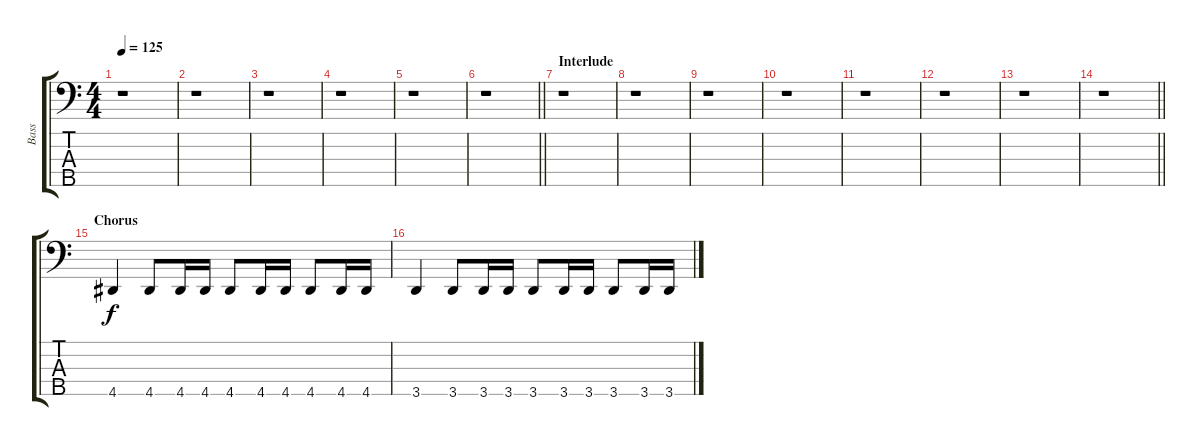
\track ("Bass" "Bass") {instrument electricbassfinger}
\staff {score tabs}
\tuning (G2 D2 A1 E1 B0) {hide}
\ts (4 4)
\tempo 125
\clef f4
\ks c
r.1{dy f} |
r.1 |
r.1 |
r.1 |
r.1 |
\barLineRight lightlight
r.1 |
\section ("" "Interlude ")
r.1 |
r.1 |
r.1 |
r.1 |
r.1 |
r.1 |
r.1 |
\barLineRight lightlight
r.1 |
\section ("" "Chorus ")
4.5.4 4.5.8 4.5.16 4.5.16 4.5.8 4.5.16 4.5.16 4.5.8 4.5.16 4.5.16 |
3.5.4 3.5.8 3.5.16 3.5.16 3.5.8 3.5.16 3.5.16 3.5.8 3.5.16 3.5.16
